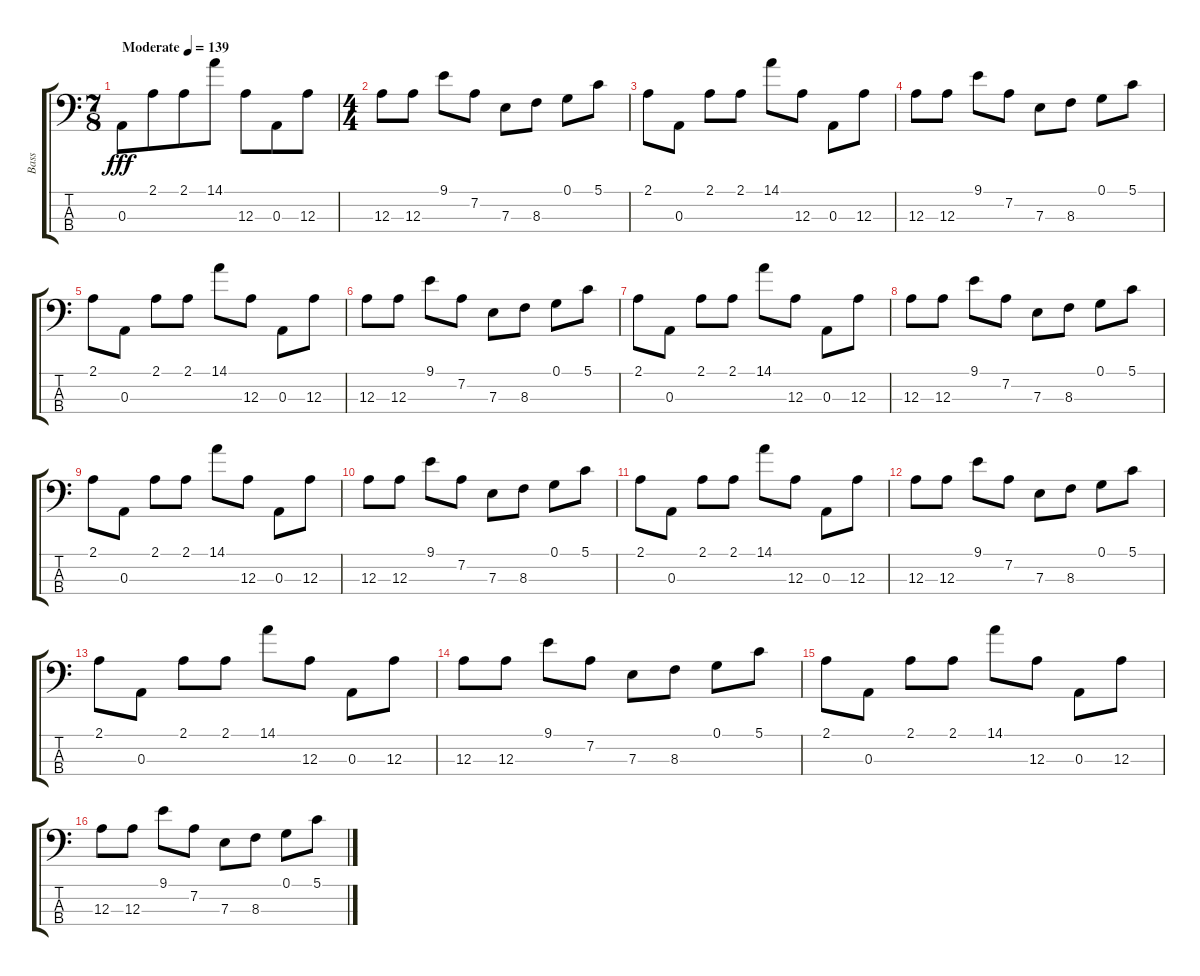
\track ("Bass" "Bass") {instrument synthbass1}
\staff {score tabs}
\tuning (G2 D2 A1 E1) {hide}
\ts (7 8)
\tempo (139 "Moderate")
\clef f4
\ks c
0.3.8{dy fff instrument synthbass1} 2.1.8 2.1.8 14.1.8 12.3.8 0.3.8 12.3.8 |
\ts (4 4)
12.3.8 12.3.8 9.1.8 7.2.8 7.3.8 8.3.8 0.1.8 5.1.8 |
2.1.8 0.3.8 2.1.8 2.1.8 14.1.8 12.3.8 0.3.8 12.3.8 |
12.3.8 12.3.8 9.1.8 7.2.8 7.3.8 8.3.8 0.1.8 5.1.8 |
2.1.8 0.3.8 2.1.8 2.1.8 14.1.8 12.3.8 0.3.8 12.3.8 |
12.3.8 12.3.8 9.1.8 7.2.8 7.3.8 8.3.8 0.1.8 5.1.8 |
2.1.8 0.3.8 2.1.8 2.1.8 14.1.8 12.3.8 0.3.8 12.3.8 |
12.3.8 12.3.8 9.1.8 7.2.8 7.3.8 8.3.8 0.1.8 5.1.8 |
2.1.8 0.3.8 2.1.8 2.1.8 14.1.8 12.3.8 0.3.8 12.3.8 |
12.3.8 12.3.8 9.1.8 7.2.8 7.3.8 8.3.8 0.1.8 5.1.8 |
2.1.8 0.3.8 2.1.8 2.1.8 14.1.8 12.3.8 0.3.8 12.3.8 |
12.3.8 12.3.8 9.1.8 7.2.8 7.3.8 8.3.8 0.1.8 5.1.8 |
2.1.8 0.3.8 2.1.8 2.1.8 14.1.8 12.3.8 0.3.8 12.3.8 |
12.3.8 12.3.8 9.1.8 7.2.8 7.3.8 8.3.8 0.1.8 5.1.8 |
2.1.8 0.3.8 2.1.8 2.1.8 14.1.8 12.3.8 0.3.8 12.3.8 |
12.3.8 12.3.8 9.1.8 7.2.8 7.3.8 8.3.8 0.1.8 5.1.8
